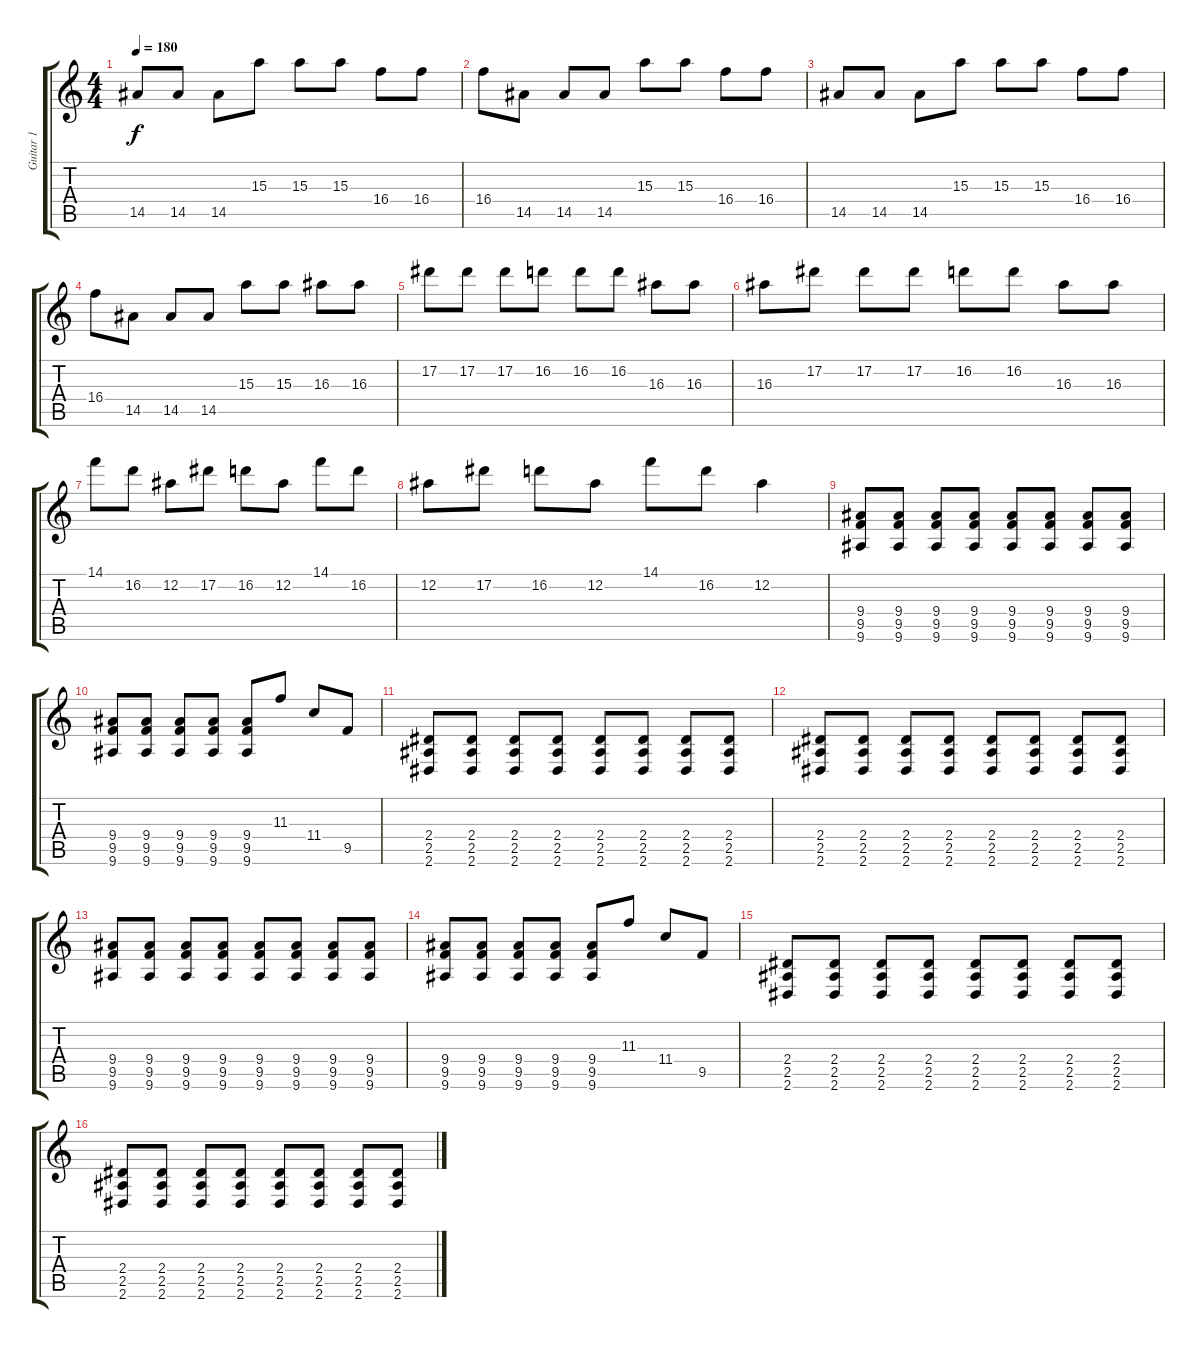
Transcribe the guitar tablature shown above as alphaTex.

\track ("Guitar 1" "Guitar 1") {instrument distortionguitar}
\staff {score tabs}
\tuning (Eb4 Bb3 Gb3 Db3 Ab2 Db2) {hide}
\ts (4 4)
\tempo 180
\clef g2
\ks c
14.5.8{dy f} 14.5.8 14.5.8 15.3.8 15.3.8 15.3.8 16.4.8 16.4.8 |
16.4.8 14.5.8 14.5.8 14.5.8 15.3.8 15.3.8 16.4.8 16.4.8 |
14.5.8 14.5.8 14.5.8 15.3.8 15.3.8 15.3.8 16.4.8 16.4.8 |
16.4.8 14.5.8 14.5.8 14.5.8 15.3.8 15.3.8 16.3.8 16.3.8 |
17.2.8 17.2.8 17.2.8 16.2.8 16.2.8 16.2.8 16.3.8 16.3.8 |
16.3.8 17.2.8 17.2.8 17.2.8 16.2.8 16.2.8 16.3.8 16.3.8 |
14.1.8 16.2.8 12.2.8 17.2.8 16.2.8 12.2.8 14.1.8 16.2.8 |
12.2.8 17.2.8 16.2.8 12.2.8 14.1.8 16.2.8 12.2.4 |
(9.4 9.5 9.6).8 (9.4 9.5 9.6).8 (9.4 9.5 9.6).8 (9.4 9.5 9.6).8 (9.4 9.5 9.6).8 (9.4 9.5 9.6).8 (9.4 9.5 9.6).8 (9.4 9.5 9.6).8 |
(9.4 9.5 9.6).8 (9.4 9.5 9.6).8 (9.4 9.5 9.6).8 (9.4 9.5 9.6).8 (9.4 9.5 9.6).8 11.3.8 11.4.8 9.5.8 |
(2.4 2.5 2.6).8 (2.4 2.5 2.6).8 (2.4 2.5 2.6).8 (2.4 2.5 2.6).8 (2.4 2.5 2.6).8 (2.4 2.5 2.6).8 (2.4 2.5 2.6).8 (2.4 2.5 2.6).8 |
(2.4 2.5 2.6).8 (2.4 2.5 2.6).8 (2.4 2.5 2.6).8 (2.4 2.5 2.6).8 (2.4 2.5 2.6).8 (2.4 2.5 2.6).8 (2.4 2.5 2.6).8 (2.4 2.5 2.6).8 |
(9.4 9.5 9.6).8 (9.4 9.5 9.6).8 (9.4 9.5 9.6).8 (9.4 9.5 9.6).8 (9.4 9.5 9.6).8 (9.4 9.5 9.6).8 (9.4 9.5 9.6).8 (9.4 9.5 9.6).8 |
(9.4 9.5 9.6).8 (9.4 9.5 9.6).8 (9.4 9.5 9.6).8 (9.4 9.5 9.6).8 (9.4 9.5 9.6).8 11.3.8 11.4.8 9.5.8 |
(2.4 2.5 2.6).8 (2.4 2.5 2.6).8 (2.4 2.5 2.6).8 (2.4 2.5 2.6).8 (2.4 2.5 2.6).8 (2.4 2.5 2.6).8 (2.4 2.5 2.6).8 (2.4 2.5 2.6).8 |
(2.4 2.5 2.6).8 (2.4 2.5 2.6).8 (2.4 2.5 2.6).8 (2.4 2.5 2.6).8 (2.4 2.5 2.6).8 (2.4 2.5 2.6).8 (2.4 2.5 2.6).8 (2.4 2.5 2.6).8
